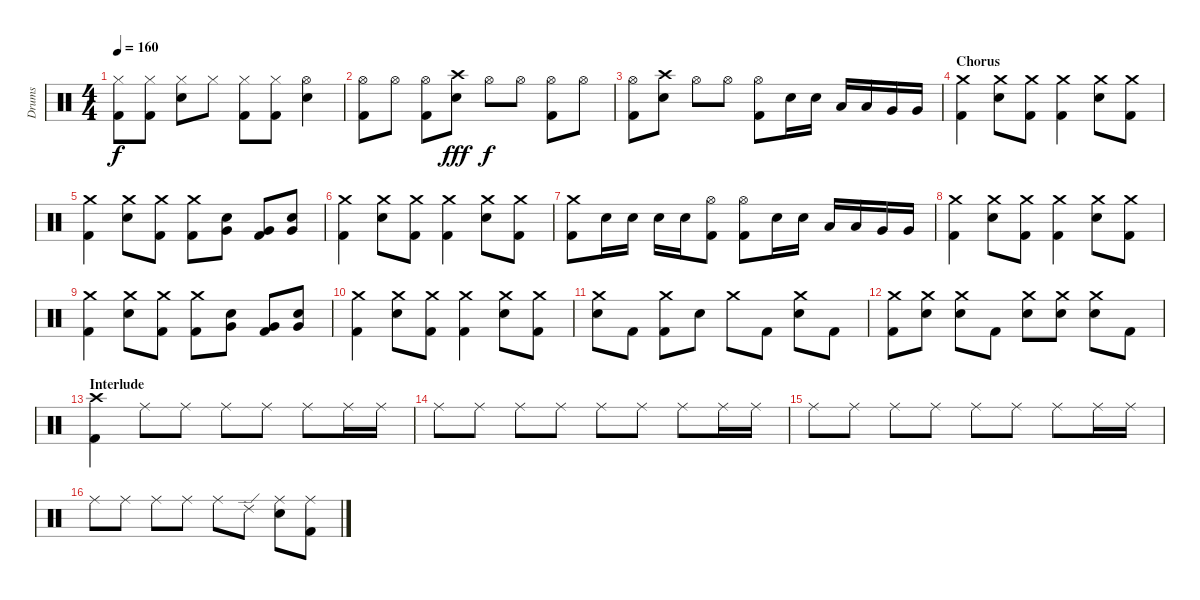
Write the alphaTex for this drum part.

\track ("Drums" "Drums") {instrument percussion}
\staff {score}
\articulation defaults
\ts (4 4)
\tempo 160
\clef neutral
\ks c
("Hi-Hat (closed)" "Kick (hit) 2").8{dy f} ("Hi-Hat (closed)" "Kick (hit) 2").8 ("Hi-Hat (closed)" "Electric Snare (hit)").8 "Hi-Hat (closed)".8 ("Hi-Hat (closed)" "Kick (hit) 2").8 ("Hi-Hat (closed)" "Kick (hit) 2").8 ("Hi-Hat (open)" "Electric Snare (hit)").4 |
("Hi-Hat (open)" "Kick (hit) 2").8 "Hi-Hat (open)".8 ("Hi-Hat (open)" "Kick (hit) 2").8 ("Crash high (hit)" "Electric Snare (hit)").8{dy fff} "Hi-Hat (open)".8{dy f} "Hi-Hat (open)".8 ("Hi-Hat (open)" "Kick (hit) 2").8 "Hi-Hat (open)".8 |
("Hi-Hat (open)" "Kick (hit) 2").8 ("Crash high (hit)" "Electric Snare (hit)").8 "Hi-Hat (open)".8 "Hi-Hat (open)".8 ("Hi-Hat (open)" "Kick (hit) 2").8 "Electric Snare (hit)".16 "Electric Snare (hit)".16 "Low Tom (hit)".16 "Low Tom (hit)".16 "Very Low Tom (hit)".16 "Very Low Tom (hit)".16 |
\section ("" "Chorus")
("Crash medium (hit)" "Kick (hit) 2").4 ("Crash medium (hit)" "Electric Snare (hit)").8 ("Crash medium (hit)" "Kick (hit) 2").8 ("Crash medium (hit)" "Kick (hit) 2").4 ("Crash medium (hit)" "Electric Snare (hit)").8 ("Crash medium (hit)" "Kick (hit) 2").8 |
("Crash medium (hit)" "Kick (hit) 2").4 ("Crash medium (hit)" "Electric Snare (hit)").8 ("Crash medium (hit)" "Kick (hit) 2").8 ("Crash medium (hit)" "Kick (hit) 2").8 ("Very Low Tom (hit)" "Electric Snare (hit)").8 ("Very Low Tom (hit)" "Kick (hit) 2").8 ("Very Low Tom (hit)" "Electric Snare (hit)").8 |
("Crash medium (hit)" "Kick (hit) 2").4 ("Crash medium (hit)" "Electric Snare (hit)").8 ("Crash medium (hit)" "Kick (hit) 2").8 ("Crash medium (hit)" "Kick (hit) 2").4 ("Crash medium (hit)" "Electric Snare (hit)").8 ("Crash medium (hit)" "Kick (hit) 2").8 |
("Crash medium (hit)" "Kick (hit) 2").8 "Electric Snare (hit)".16 "Electric Snare (hit)".16 "Electric Snare (hit)".16 "Electric Snare (hit)".16 ("Hi-Hat (open)" "Kick (hit) 2").8 ("Hi-Hat (open)" "Kick (hit) 2").8 "Electric Snare (hit)".16 "Electric Snare (hit)".16 "Low Tom (hit)".16 "Low Tom (hit)".16 "Very Low Tom (hit)".16 "Very Low Tom (hit)".16 |
("Crash medium (hit)" "Kick (hit) 2").4 ("Crash medium (hit)" "Electric Snare (hit)").8 ("Crash medium (hit)" "Kick (hit) 2").8 ("Crash medium (hit)" "Kick (hit) 2").4 ("Crash medium (hit)" "Electric Snare (hit)").8 ("Crash medium (hit)" "Kick (hit) 2").8 |
("Crash medium (hit)" "Kick (hit) 2").4 ("Crash medium (hit)" "Electric Snare (hit)").8 ("Crash medium (hit)" "Kick (hit) 2").8 ("Crash medium (hit)" "Kick (hit) 2").8 ("Very Low Tom (hit)" "Electric Snare (hit)").8 ("Very Low Tom (hit)" "Kick (hit) 2").8 ("Very Low Tom (hit)" "Electric Snare (hit)").8 |
("Crash medium (hit)" "Kick (hit) 2").4 ("Crash medium (hit)" "Electric Snare (hit)").8 ("Crash medium (hit)" "Kick (hit) 2").8 ("Crash medium (hit)" "Kick (hit) 2").4 ("Crash medium (hit)" "Electric Snare (hit)").8 ("Crash medium (hit)" "Kick (hit) 2").8 |
("Crash medium (hit)" "Electric Snare (hit)").8 "Kick (hit) 2".8 ("Crash medium (hit)" "Kick (hit) 2").8 "Electric Snare (hit)".8 "Crash medium (hit)".8 "Kick (hit) 2".8 ("Crash medium (hit)" "Electric Snare (hit)").8 "Kick (hit) 2".8 |
("Crash medium (hit)" "Kick (hit) 2").8 ("Crash medium (hit)" "Electric Snare (hit)").8 ("Crash medium (hit)" "Electric Snare (hit)").8 "Kick (hit) 2".8 ("Crash medium (hit)" "Electric Snare (hit)").8 ("Crash medium (hit)" "Electric Snare (hit)").8 ("Crash medium (hit)" "Electric Snare (hit)").8 "Kick (hit) 2".8 |
\section ("" "Interlude")
("Crash high (hit)" "Kick (hit) 2").4 "Ride (middle)".8 "Ride (middle)".8 "Ride (middle)".8 "Ride (middle)".8 "Ride (middle)".8 "Ride (middle)".16 "Ride (middle)".16 |
"Ride (middle)".8 "Ride (middle)".8 "Ride (middle)".8 "Ride (middle)".8 "Ride (middle)".8 "Ride (middle)".8 "Ride (middle)".8 "Ride (middle)".16 "Ride (middle)".16 |
"Ride (middle)".8 "Ride (middle)".8 "Ride (middle)".8 "Ride (middle)".8 "Ride (middle)".8 "Ride (middle)".8 "Ride (middle)".8 "Ride (middle)".16 "Ride (middle)".16 |
"Ride (middle)".8 "Ride (middle)".8 "Ride (middle)".8 "Ride (middle)".8 "Ride (middle)".8 "Ride (edge) 2".8 ("Ride (middle)" "Electric Snare (hit)").8 ("Ride (middle)" "Kick (hit) 2").8
